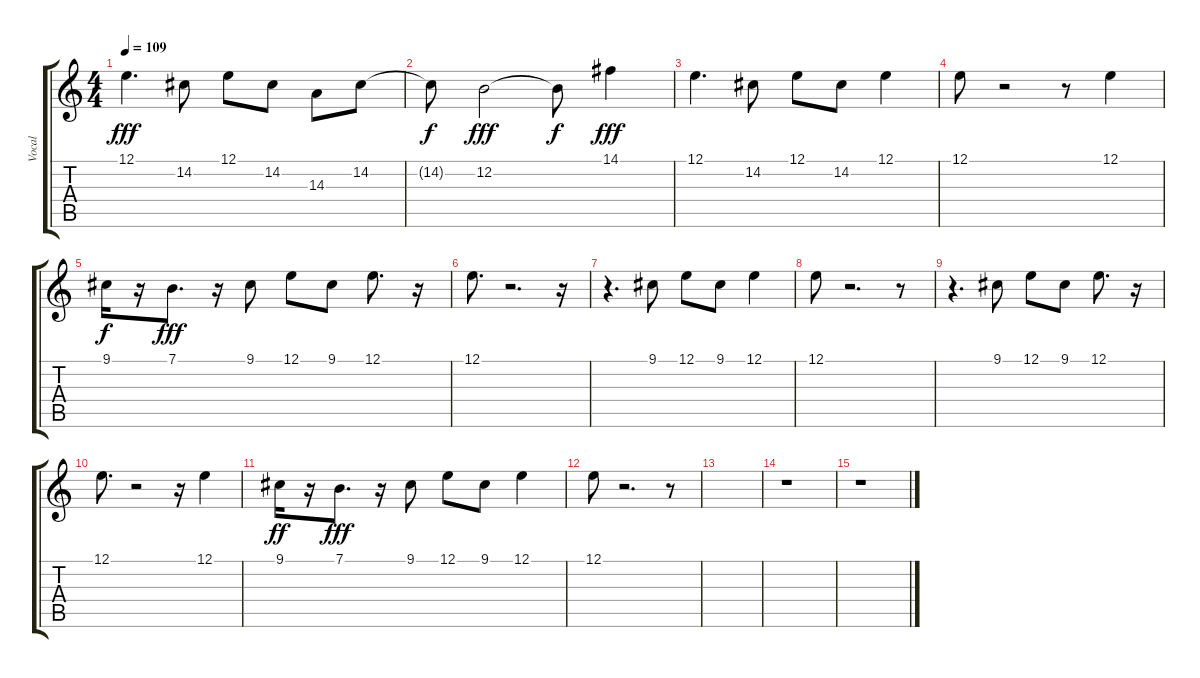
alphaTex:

\track ("Vocal" "Vocal") {instrument altosax}
\staff {score tabs}
\tuning (E4 B3 G3 D3 A2 E2) {hide}
\ts (4 4)
\tempo 109
\clef g2
\ks c
12.1.4{d dy fff} 14.2.8 12.1.8 14.2.8 14.3.8 14.2.8 |
14.2{t}.8{dy f} 12.2.2{dy fff} 12.2{t}.8{dy f} 14.1.4{dy fff} |
12.1.4{d} 14.2.8 12.1.8 14.2.8 12.1.4 |
12.1.8 r.2 r.8 12.1.4 |
9.1.16{dy f} r.16 7.1.8{d dy fff} r.16 9.1.8 12.1.8 9.1.8 12.1.8{d} r.16 |
12.1.8{d} r.2{d} r.16 |
r.4{d} 9.1.8 12.1.8 9.1.8 12.1.4 |
12.1.8 r.2{d} r.8 |
r.4{d} 9.1.8 12.1.8 9.1.8 12.1.8{d} r.16 |
12.1.8{d} r.2 r.16 12.1.4 |
9.1.16{dy ff} r.16 7.1.8{d dy fff} r.16 9.1.8 12.1.8 9.1.8 12.1.4 |
12.1.8 r.2{d} r.8 |
|
r.1 |
r.1
